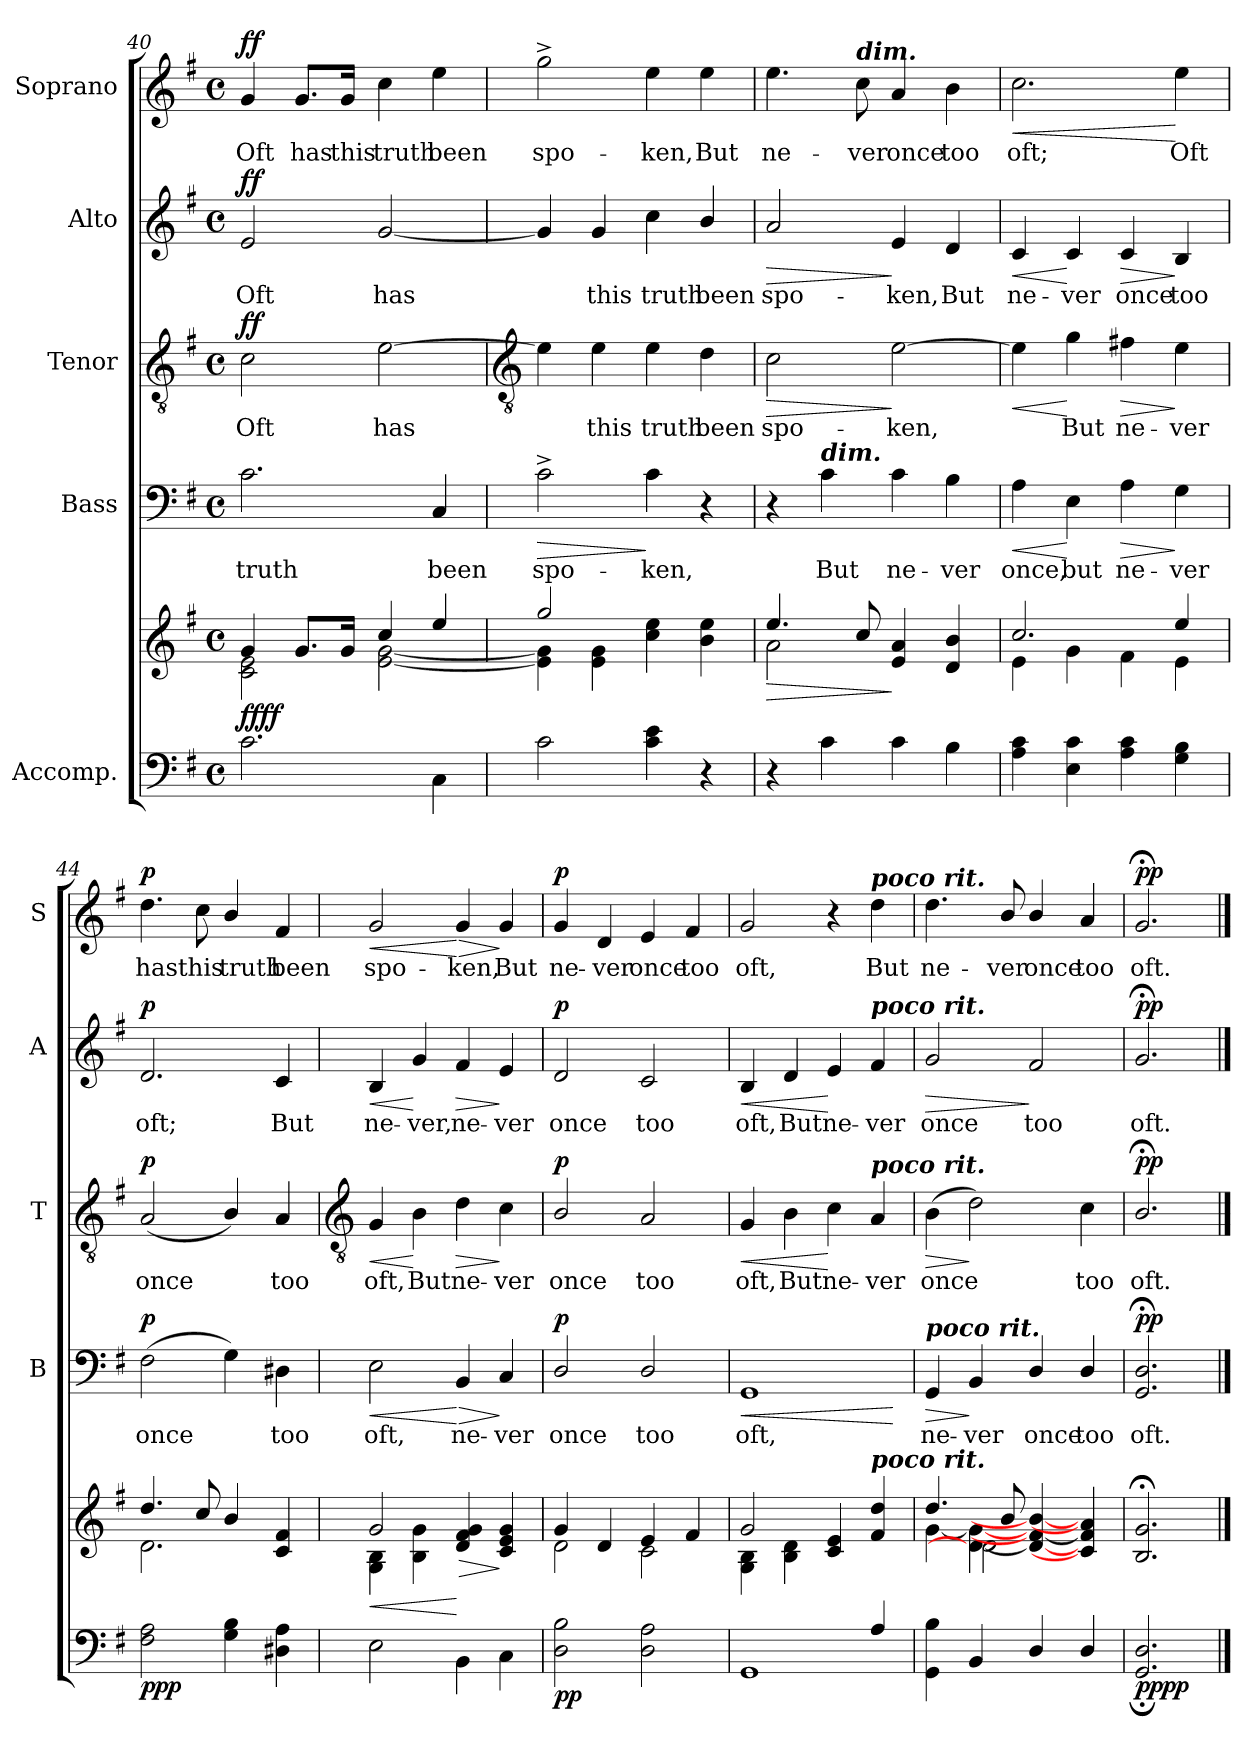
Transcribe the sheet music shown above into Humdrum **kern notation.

**kern	**kern	**dynam	**kern	**text	**dynam	**kern	**text	**dynam	**kern	**text	**dynam	**kern	**text	**dynam
*part5	*part5	*part5	*part4	*part4	*part4	*part3	*part3	*part3	*part2	*part2	*part2	*part1	*part1	*part1
*staff6	*staff5	*staff5/6	*staff4	*staff4	*staff4	*staff3	*staff3	*staff3	*staff2	*staff2	*staff2	*staff1	*staff1	*staff1
*I"Accomp.	*	*	*I"Bass	*	*	*I"Tenor	*	*	*I"Alto	*	*	*I"Soprano	*	*
*	*	*	*I'B	*	*	*I'T	*	*	*I'A	*	*	*I'S	*	*
*clefF4	*clefG2	*	*clefF4	*	*	*clefGv2	*	*	*clefG2	*	*	*clefG2	*	*
*k[f#]	*k[f#]	*	*k[f#]	*	*	*k[f#]	*	*	*k[f#]	*	*	*k[f#]	*	*
*G:	*G:	*	*G:	*	*	*G:	*	*	*G:	*	*	*G:	*	*
*M4/4	*M4/4	*	*M4/4	*	*	*M4/4	*	*	*M4/4	*	*	*M4/4	*	*
*met(c)	*met(c)	*	*met(c)	*	*	*met(c)	*	*	*met(c)	*	*	*met(c)	*	*
=40	=40	=40	=40	=40	=40	=40	=40	=40	=40	=40	=40	=40	=40	=40
*	*^	*	*	*	*	*	*	*	*	*	*	*	*	*
!	!	!	!LO:DY:b	!	!LO:LY:b	!	!	!LO:LY:b	!	!	!LO:LY:b	!	!	!LO:LY:b	!
!	!	!	!LO:DY:n=1:b	!	!	!	!	!	!LO:DY:b	!	!	!LO:DY:b	!	!	!LO:DY:b
2.c\	4g/	2c\ 2e\	ff ff	2.c	truth	.	2c	Oft	ff	2e	Oft	ff	4g	Oft	ff
!	!	!	!	!	!	!	!	!	!	!	!	!	!	!LO:LY:b	!
.	8.g/L	.	.	.	.	.	.	.	.	.	.	.	8.g/L	has	.
!	!	!	!	!	!	!	!	!	!	!	!	!	!	!LO:LY:b	!
.	16g/J	.	.	.	.	.	.	.	.	.	.	.	16g/Jk	this	.
!	!	!	!	!	!	!	!	!LO:LY:b	!	!	!LO:LY:b	!	!	!LO:LY:b	!
.	4cc/	[2e\ [2g\	.	.	.	.	[2e	has	.	[2g	has	.	4cc	truth	.
!	!	!	!	!	!LO:LY:b	!	!	!	!	!	!	!	!	!LO:LY:b	!
4C\	4ee/	.	.	4C	been	.	.	.	.	.	.	.	4ee	been	.
!!LO:LB:g=z
=41	=41	=41	=41	=41	=41	=41	=41	=41	=41	=41	=41	=41	=41	=41	=41
*	*	*	*	*	*	*	*clefGv2	*	*	*	*	*	*	*	*
!	!	!	!	!	!LO:LY:b	!LO:HP:b	!	!	!	!	!	!	!	!LO:LY:b	!
2c	2gg/	4e\] 4g\]	.	2c^	spo-	>	4e]	.	.	4g]	.	.	2gg^	spo-	.
!	!	!	!	!	!	!	!	!LO:LY:b	!	!	!LO:LY:b	!	!	!	!
.	.	4e\ 4g\	.	.	.	.	4e	this	.	4g	this	.	.	.	.
!	!	!	!	!	!LO:LY:b	!	!	!LO:LY:b	!	!	!LO:LY:b	!	!	!LO:LY:b	!
4c 4e	2ryy	4cc\ 4ee\	.	4c	-ken,	]	4e	truth	.	4cc	truth	.	4ee	-ken,	.
!	!	!	!	!	!	!	!	!LO:LY:b	!	!	!LO:LY:b	!	!	!LO:LY:b	!
4r	.	4b\ 4ee\	.	4r	.	.	4d	been	.	4b/	been	.	4ee	But	.
=42	=42	=42	=42	=42	=42	=42	=42	=42	=42	=42	=42	=42	=42	=42	=42
!	!	!	!LO:HP:b	!	!	!	!	!LO:LY:b	!LO:HP:b	!	!LO:LY:b	!LO:HP:b	!	!LO:LY:b	!
4r	4.ee/	2a\	>	4r	.	.	2c	spo-	>	2a	spo-	>	4.ee	ne-	.
!	!	!	!	!LO:TX:a:Bi:t=dim.	!	!	!	!	!	!	!	!	!	!	!
!	!	!	!	!	!LO:LY:b	!	!	!	!	!	!	!	!	!	!
4c	.	.	.	4c	But	.	.	.	.	.	.	.	.	.	.
!	!	!	!	!	!	!	!	!	!	!	!	!	!LO:TX:a:Bi:t=dim.	!	!
!	!	!	!	!	!	!	!	!	!	!	!	!	!	!LO:LY:b	!
.	8cc/	.	.	.	.	.	.	.	.	.	.	.	8cc	-ver	.
!	!	!	!	!	!LO:LY:b	!	!	!LO:LY:b	!	!	!LO:LY:b	!	!	!LO:LY:b	!
4c	4e/ 4a/	2ryy	]	4c	ne-	.	[2e	-ken,	]	4e	-ken,	]	4a	once	.
!	!	!	!	!	!LO:LY:b	!	!	!	!	!	!LO:LY:b	!	!	!LO:LY:b	!
4B	4d/ 4b/	.	.	4B	-ver	.	.	.	.	4d	But	.	4b	too	.
=43	=43	=43	=43	=43	=43	=43	=43	=43	=43	=43	=43	=43	=43	=43	=43
!	!	!	!	!	!LO:LY:b	!LO:HP:b	!	!	!LO:HP:b	!	!LO:LY:b	!LO:HP:b	!	!LO:LY:b	!LO:HP:b
!	!	!	!	!	!	!	!	!	!	!	!	!	!	!	!LO:HP:n=1:b
4A 4c	2.cc/	4e\	.	4A	once,	<	4e]	.	<	4c	ne-	<	2.cc	oft;	< >
!	!	!	!	!	!LO:LY:b	!	!	!LO:LY:b	!	!	!LO:LY:b	!	!	!	!
4E 4c	.	4g\	.	4E	but	[	4g	But	[	4c	-ver	[	.	.	.
!	!	!	!	!	!LO:LY:b	!LO:HP:b	!	!LO:LY:b	!LO:HP:b	!	!LO:LY:b	!LO:HP:b	!	!	!
4A 4c	.	4f#\	.	4A	ne-	>	4f#X	ne-	>	4c	once	>	.	.	.
!	!	!	!	!	!LO:LY:b	!	!	!LO:LY:b	!	!	!LO:LY:b	!	!	!LO:LY:b	!
4G 4B	4ee/	4e\	.	4G	-ver	]	4e	-ver	]	4B	too	]	4ee	Oft	[
*	*v	*v	*	*	*	*	*	*	*	*	*	*	*	*	*
.	.	.	.	.	.	.	.	.	.	.	.	.	.	]
=44	=44	=44	=44	=44	=44	=44	=44	=44	=44	=44	=44	=44	=44	=44
*	*^	*	*	*	*	*	*	*	*	*	*	*	*	*
!	!	!	!LO:DY:b=2	!	!LO:LY:b	!	!	!LO:LY:b	!	!	!LO:LY:b	!	!	!LO:LY:b	!
!	!	!	!LO:DY:n=1:b	!	!	!	!	!	!	!	!	!	!	!	!
!	!	!	!LO:DY:n=2:b	!	!	!LO:DY:b	!	!	!LO:DY:b	!	!	!LO:DY:b	!	!	!LO:DY:b
2F# 2A	4.dd/	2.d\	p p p	(>2F#	once	p	(<2A	once	p	2.d	oft;	p	4.dd	has	p
!	!	!	!	!	!	!	!	!	!	!	!	!	!	!LO:LY:b	!
.	8cc/	.	.	.	.	.	.	.	.	.	.	.	8cc	this	.
!	!	!	!	!	!	!	!	!	!	!	!	!	!	!LO:LY:b	!
4G 4B	4b/	.	.	4G)	.	.	4B/)	.	.	.	.	.	4b/	truth	.
!	!	!	!	!	!LO:LY:b	!	!	!LO:LY:b	!	!	!LO:LY:b	!	!	!LO:LY:b	!
4D#X 4A	4c/ 4f#/	4ryy	.	4D#X	too	.	4A	too	.	4c	But	.	4f#	been	.
!!LO:LB:g=z
=45	=45	=45	=45	=45	=45	=45	=45	=45	=45	=45	=45	=45	=45	=45	=45
*	*	*	*	*	*	*	*clefGv2	*	*	*	*	*	*	*	*
*^	*	*	*	*	*	*	*	*	*	*	*	*	*	*	*
!	!	!	!	!LO:HP:b	!	!LO:LY:b	!LO:HP:b	!	!LO:LY:b	!LO:HP:b	!	!LO:LY:b	!LO:HP:b	!	!LO:LY:b	!LO:HP:b
1ryy	2E	2g	4G\ 4B\	<	2E	oft,	<	4G	oft,	<	4B	ne-	<	2g	spo-	<
!	!	!	!	!	!	!	!	!	!LO:LY:b	!	!	!LO:LY:b	!	!	!	!
.	.	.	4B\ 4g\	.	.	.	.	4B	But	[	4g	-ver,	[	.	.	.
!	!	!	!	!LO:HP:n=1:b	!	!LO:LY:b	!LO:HP:n=1:b	!	!LO:LY:b	!LO:HP:b	!	!LO:LY:b	!LO:HP:b	!	!LO:LY:b	!LO:HP:n=1:b
.	4BB	4d 4f# 4g	2ryy	[ >	4BB	ne-	[ >	4d	ne-	>	4f#	ne-	>	4g	-ken,	[ >
!	!	!	!	!	!	!LO:LY:b	!	!	!LO:LY:b	!	!	!LO:LY:b	!	!	!LO:LY:b	!
.	4C	4c 4e 4g	.	]	4C	-ver	]	4c	-ver	]	4e	-ver	]	4g	But	]
=46	=46	=46	=46	=46	=46	=46	=46	=46	=46	=46	=46	=46	=46	=46	=46	=46
!	!	!	!	!LO:DY:b=2	!	!LO:LY:b	!	!	!LO:LY:b	!	!	!LO:LY:b	!	!	!LO:LY:b	!
!	!	!	!	!LO:DY:n=1:b	!	!	!LO:DY:b	!	!	!LO:DY:b	!	!	!LO:DY:b	!	!	!LO:DY:b
1ryy	2D\ 2B\	4g	2d\	p p	2D/	once	p	2B/	once	p	2d	once	p	4g	ne-	p
!	!	!	!	!	!	!	!	!	!	!	!	!	!	!	!LO:LY:b	!
.	.	4d	.	.	.	.	.	.	.	.	.	.	.	4d	-ver	.
!	!	!	!	!	!	!LO:LY:b	!	!	!LO:LY:b	!	!	!LO:LY:b	!	!	!LO:LY:b	!
.	2D\ 2A\	4e	2c\	.	2D/	too	.	2A	too	.	2c	too	.	4e	once	.
!	!	!	!	!	!	!	!	!	!	!	!	!	!	!	!LO:LY:b	!
.	.	4f#	.	.	.	.	.	.	.	.	.	.	.	4f#	too	.
=47	=47	=47	=47	=47	=47	=47	=47	=47	=47	=47	=47	=47	=47	=47	=47	=47
!	!	!	!	!	!	!LO:LY:b	!LO:HP:b	!	!LO:LY:b	!LO:HP:b	!	!LO:LY:b	!LO:HP:b	!	!LO:LY:b	!
2.ryy	1GG	2g	4G\ 4B\	.	1GG	oft,	<	4G	oft,	<	4B	oft,	<	2g	oft,	.
!	!	!	!	!	!	!	!	!	!LO:LY:b	!	!	!LO:LY:b	!	!	!	!
.	.	.	4B\ 4d\	.	.	.	.	4B	But	.	4d	But	.	.	.	.
!	!	!	!	!	!	!	!	!	!LO:LY:b	!	!	!LO:LY:b	!	!	!	!
.	.	4ryy	4c/ 4e/	.	.	.	.	4c	ne-	[	4e	ne-	[	4r	.	.
!	!	!	!	!	!	!	!	!	!	!	!	!	!	!LO:TX:a:Bi:t=poco rit.	!	!
!	!	!	!	!	!	!	!	!	!	!	!LO:TX:a:Bi:t=poco rit.	!	!	!	!	!
!	!	!	!	!	!	!	!	!LO:TX:a:Bi:t=poco rit.	!	!	!	!	!	!	!	!
!	!	!LO:TX:a:Bi:t=poco rit.	!	!	!	!	!	!	!	!	!	!	!	!	!	!
!	!	!	!	!	!	!	!	!	!LO:LY:b	!	!	!LO:LY:b	!	!	!LO:LY:b	!
4A/	.	4f# 4dd	4ryy	.	.	.	.	4A	-ver	.	4f#	-ver	.	4dd	But	.
*v	*v	*	*	*	*	*	*	*	*	*	*	*	*	*	*	*
*	*v	*v	*	*	*	*	*	*	*	*	*	*	*	*	*
.	.	.	.	.	[	.	.	.	.	.	.	.	.	.
=48	=48	=48	=48	=48	=48	=48	=48	=48	=48	=48	=48	=48	=48	=48
*^	*^	*	*	*	*	*	*	*	*	*	*	*	*	*
*	*	*	*^	*	*	*	*	*	*	*	*	*	*	*	*	*
!	!	!	!	!	!	!LO:TX:a:Bi:t=poco rit.	!	!	!	!	!	!	!	!	!	!	!
!	!	!	!	!	!	!	!LO:LY:b	!LO:HP:b	!	!LO:LY:b	!LO:HP:b	!	!LO:LY:b	!LO:HP:b	!	!LO:LY:b	!
4ryy	4GG 4B	4.dd/	[4g\	4ryy	.	4GG	ne-	>	(>4B	once	>	2g	once	>	4.dd	ne-	.
!	!	!	!	!	!	!	!LO:LY:b	!	!	!	!	!	!	!	!	!	!
2ryy	4BB	.	4d\_ 4g\_	2d\	.	4BB	-ver	]	2d)	.	]	.	.	.	.	.	.
!	!	!	!	!	!	!	!	!	!	!	!	!	!	!	!	!LO:LY:b	!
.	.	8b/	.	.	.	.	.	.	.	.	.	.	.	.	8b/	-ver	.
!	!	!	!	!	!	!	!LO:LY:b	!	!	!	!	!	!LO:LY:b	!	!	!LO:LY:b	!
.	4D/	2ryy	4d/_ 4f#/_ 4b/_	.	.	4D/	once	.	.	.	.	2f#	too	]	4b/	once	.
!	!	!	!	!	!	!	!LO:LY:b	!	!	!LO:LY:b	!	!	!	!	!	!LO:LY:b	!
4ryy	4D/	.	4c/] 4f#/] 4a/]	4ryy	.	4D/	too	.	4c	too	.	.	.	.	4a	too	.
=49	=49	=49	=49	=49	=49	=49	=49	=49	=49	=49	=49	=49	=49	=49	=49	=49	=49
!	!	!	!	!	!LO:DY:b=2	!	!LO:LY:b	!	!	!LO:LY:b	!	!	!LO:LY:b	!	!	!LO:LY:b	!
!	!	!	!	!	!LO:DY:n=1:b	!	!	!LO:DY:b	!	!	!LO:DY:b	!	!	!LO:DY:b	!	!	!LO:DY:b
*	*	*	*v	*v	*	*	*	*	*	*	*	*	*	*	*	*	*
2.ryy	2.GG; 2.D;	2.B;< 2.g;<	2.ryy	pp pp	2.GG;< 2.D;<	oft.	pp	2.B;</	oft.	pp	2.g;<	oft.	pp	2.g;<	oft.	pp
*v	*v	*	*	*	*	*	*	*	*	*	*	*	*	*	*	*
*	*v	*v	*	*	*	*	*	*	*	*	*	*	*	*	*
==	==	==	==	==	==	==	==	==	==	==	==	==	==	==
*-	*-	*-	*-	*-	*-	*-	*-	*-	*-	*-	*-	*-	*-	*-
